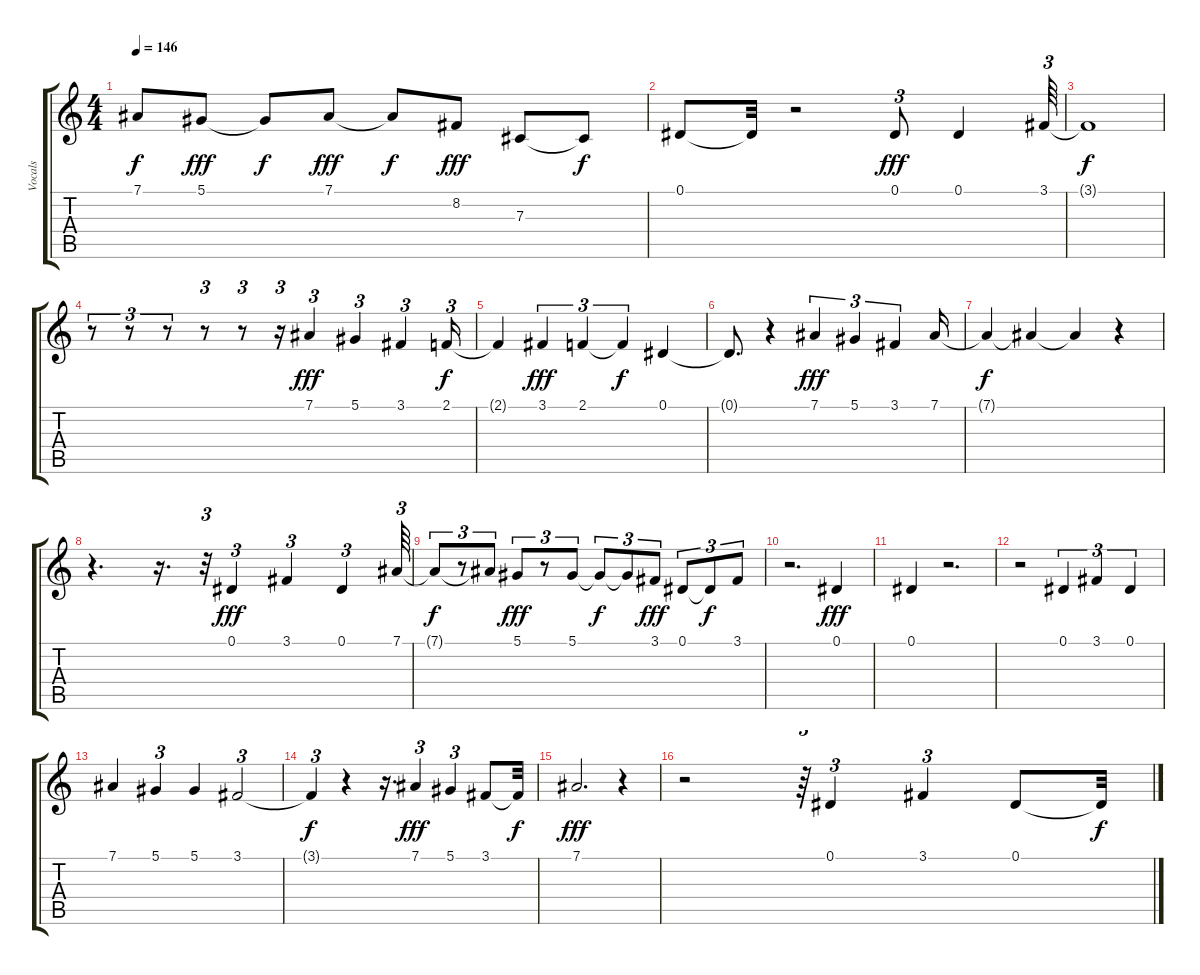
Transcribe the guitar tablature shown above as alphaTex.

\track ("Vocals" "Vocals") {instrument lead2sawtooth}
\staff {score tabs}
\tuning (Eb4 Bb3 Gb3 Db3 Ab2 Eb2) {hide}
\ts (4 4)
\tempo 146
\clef g2
\ks c
7.1{t}.8{dy f} 5.1.8{dy fff} 5.1{t}.8{dy f} 7.1.8{dy fff} 7.1{t}.8{dy f} 8.2.8{dy fff} 7.3.8 7.3{t}.8{dy f} |
0.1.8 0.1{t}.32 r.2 0.1.8{tu (3 2) dy fff} 0.1.4 3.1.64{tu (3 2)} |
3.1{t}.1{dy f} |
r.8{tu (3 2)} r.8{tu (3 2)} r.8{tu (3 2)} r.8{tu (3 2)} r.8{tu (3 2)} r.16{tu (3 2)} 7.1.4{tu (3 2) dy fff} 5.1.4{tu (3 2)} 3.1.4{tu (3 2)} 2.1.16{tu (3 2) dy f} |
2.1{t}.4 3.1.4{tu (3 2) dy fff} 2.1.4{tu (3 2)} 2.1{t}.4{tu (3 2) dy f} 0.1.4 |
0.1{t}.8{d} r.4 7.1.4{tu (3 2) dy fff} 5.1.4{tu (3 2)} 3.1.4{tu (3 2)} 7.1.16 |
7.1{t}.4{dy f} 7.1{t}.4 7.1{t}.4 r.4 |
r.4{d} r.16{d} r.32{tu (3 2)} 0.1.4{tu (3 2) dy fff} 3.1.4{tu (3 2)} 0.1.4{tu (3 2)} 7.1.64{tu (3 2)} |
7.1{t}.8{tu (3 2) dy f} r.8{tu (3 2)} 7.1{t}.8{tu (3 2)} 5.1.8{tu (3 2) dy fff} r.8{tu (3 2)} 5.1.8{tu (3 2)} 5.1{t}.8{tu (3 2) dy f} 5.1{t}.8{tu (3 2)} 3.1.8{tu (3 2) dy fff} 0.1.8{tu (3 2)} 0.1{t}.8{tu (3 2) dy f} 3.1.8{tu (3 2)} |
r.2{d} 0.1.4{dy fff} |
0.1.4 r.2{d} |
r.2 0.1.4{tu (3 2)} 3.1.4{tu (3 2)} 0.1.4{tu (3 2)} |
7.1.4 5.1.4{tu (3 2)} 5.1.4 3.1.2{tu (3 2)} |
3.1{t}.4{tu (3 2) dy f} r.4 r.16{d} 7.1.4{tu (3 2) dy fff} 5.1.4{tu (3 2)} 3.1.8 3.1{t}.32{dy f} |
7.1.2{d dy fff} r.4 |
r.2 r.64{tu (3 2)} 0.1.4{tu (3 2)} 3.1.4{tu (3 2)} 0.1.8 0.1{t}.32{dy f}
